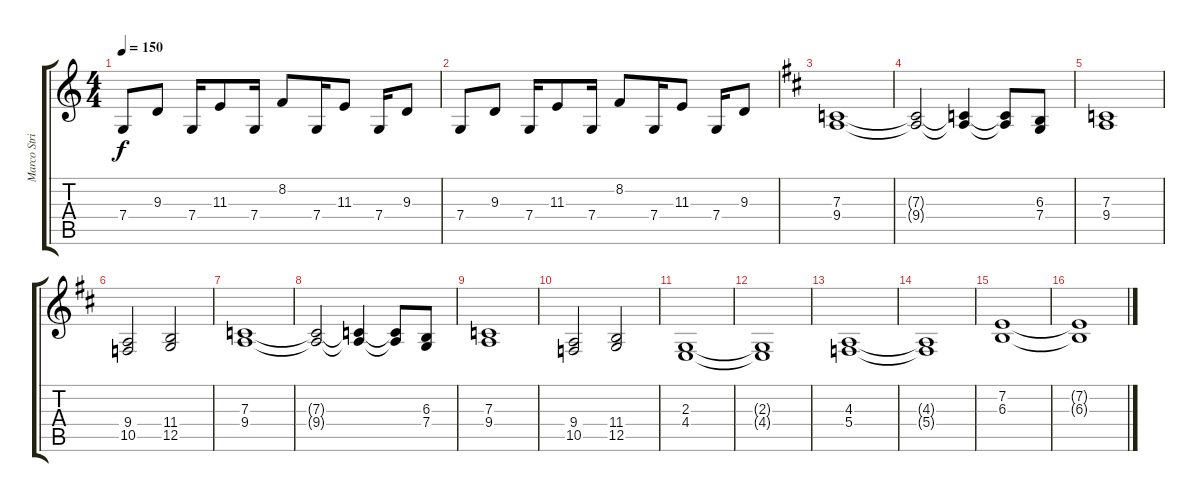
\track ("Marco Strings" "Marco Stri") {instrument stringensemble1}
\staff {score tabs}
\tuning (D4 A3 F3 C3 G2 D2) {hide}
\ts (4 4)
\tempo 150
\clef g2
\ks c
7.4.8{dy f} 9.3.8 7.4.16 11.3.8 7.4.16 8.2.8 7.4.16 11.3.8 7.4.16 9.3.8 |
7.4.8 9.3.8 7.4.16 11.3.8 7.4.16 8.2.8 7.4.16 11.3.8 7.4.16 9.3.8 |
\ks d
(7.3 9.4).1 |
(7.3{t} 9.4{t}).2 (7.3{t} 9.4{t}).4 (7.3{t} 9.4{t}).8 (6.3 7.4).8 |
(7.3 9.4).1 |
(9.4 10.5).2 (11.4 12.5).2 |
(7.3 9.4).1 |
(7.3{t} 9.4{t}).2 (7.3{t} 9.4{t}).4 (7.3{t} 9.4{t}).8 (6.3 7.4).8 |
(7.3 9.4).1 |
(9.4 10.5).2 (11.4 12.5).2 |
(2.3 4.4).1 |
(2.3{t} 4.4{t}).1 |
(4.3 5.4).1 |
(4.3{t} 5.4{t}).1 |
(7.2 6.3).1 |
(7.2{t} 6.3{t}).1
